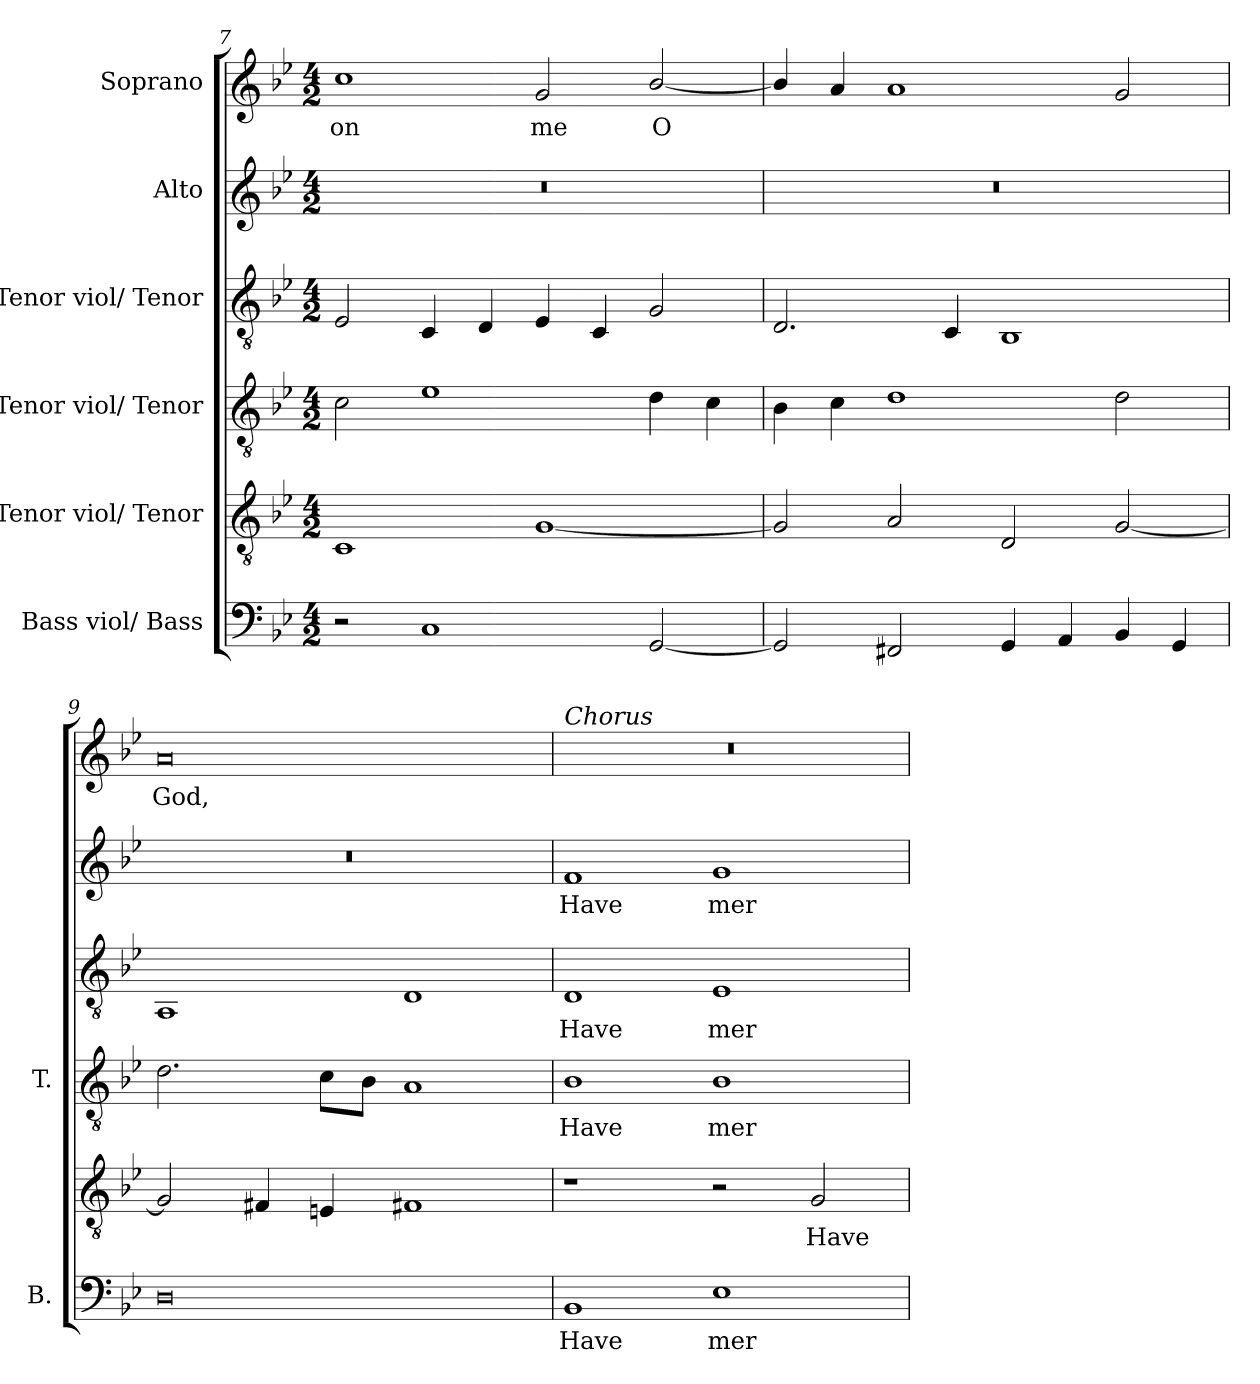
**kern	**text	**kern	**text	**kern	**text	**kern	**text	**kern	**text	**kern	**text
*part6	*part6	*part5	*part5	*part4	*part4	*part3	*part3	*part2	*part2	*part1	*part1
*staff6	*staff6	*staff5	*staff5	*staff4	*staff4	*staff3	*staff3	*staff2	*staff2	*staff1	*staff1
*I"Bass viol/ Bass	*	*I"Tenor viol/ Tenor	*	*I"Tenor viol/ Tenor	*	*I"Tenor viol/ Tenor	*	*I"Alto	*	*I"Soprano	*
*I'B.	*	*	*	*I'T.	*	*	*	*	*	*	*
*clefF4	*	*clefGv2	*	*clefGv2	*	*clefGv2	*	*clefG2	*	*clefG2	*
*	*	*ITrd7c12	*	*ITrd7c12	*	*	*	*	*	*	*
*k[b-e-]	*	*k[b-e-]	*	*k[b-e-]	*	*k[b-e-]	*	*k[b-e-]	*	*k[b-e-]	*
*B-:	*	*B-:	*	*B-:	*	*B-:	*	*B-:	*	*B-:	*
*M4/2	*	*M4/2	*	*M4/2	*	*M4/2	*	*M4/2	*	*M4/2	*
=7	=7	=7	=7	=7	=7	=7	=7	=7	=7	=7	=7
!	!	!	!	!	!	!	!	!LO:N:vis=1	!	!	!
!	!	!	!	!	!	!	!	!	!	!	!LO:LY:b:color=#000000
2r	.	1CCi	.	2Ci\	.	2E-i/	.	0r	.	1cci	-on
1Ci	.	.	.	1E-i	.	4Ci/	.	.	.	.	.
.	.	.	.	.	.	4Di/	.	.	.	.	.
!	!	!	!	!	!	!	!	!	!	!	!LO:LY:b:color=#000000
.	.	[1GGi	.	.	.	4E-i/	.	.	.	2gi/	me
.	.	.	.	.	.	4Ci/	.	.	.	.	.
!	!	!	!	!	!	!	!	!	!	!	!LO:LY:b:color=#000000
[2GGi/	.	.	.	4Di\	.	2Gi/	.	.	.	[2b-i/	O
.	.	.	.	4Ci\	.	.	.	.	.	.	.
=8	=8	=8	=8	=8	=8	=8	=8	=8	=8	=8	=8
!	!	!	!	!	!	!	!	!LO:N:vis=1	!	!	!
2GGi/]	.	2GGi/]	.	4BB-i\	.	2.Di/	.	0r	.	4b-i/]	.
.	.	.	.	4Ci\	.	.	.	.	.	4ai/	.
2FF#Xi/	.	2AAi/	.	1Di	.	.	.	.	.	1ai	.
.	.	.	.	.	.	4Ci/	.	.	.	.	.
4GGi/	.	2DDi/	.	.	.	1BB-i	.	.	.	.	.
4AAi/	.	.	.	.	.	.	.	.	.	.	.
4BB-i/	.	[2GGi/	.	2Di\	.	.	.	.	.	2gi/	.
4GGi/	.	.	.	.	.	.	.	.	.	.	.
=9	=9	=9	=9	=9	=9	=9	=9	=9	=9	=9	=9
!	!	!	!	!	!	!	!	!LO:N:vis=1	!	!	!
!	!	!	!	!	!	!	!	!	!	!	!LO:LY:b:color=#000000
0Di	.	2GGi/]	.	2.Di\	.	1AAi	.	0r	.	0ai	God,
.	.	4FF#Xi/	.	.	.	.	.	.	.	.	.
.	.	4EEni/	.	8Ci\L	.	.	.	.	.	.	.
.	.	.	.	8BB-i\J	.	.	.	.	.	.	.
.	.	1FF#Xi	.	1AAi	.	1Di	.	.	.	.	.
!!LO:PB:g=z
=10	=10	=10	=10	=10	=10	=10	=10	=10	=10	=10	=10
!	!LO:LY:b:color=#000000	!	!	!	!	!	!	!	!	!	!
!	!	!	!	!	!LO:LY:b:color=#000000	!	!	!	!	!	!
!	!	!	!	!	!	!	!LO:LY:b:color=#000000	!	!	!	!
!	!	!	!	!	!	!	!	!	!	!LO:TX:a:i:t=Chorus	!
!	!	!	!	!	!	!	!	!	!LO:LY:b:color=#000000	!LO:N:vis=1	!
1BB-i	Have	1r	.	1BB-i	Have	1Di	Have	1fi	Have	0r	.
!	!LO:LY:b:color=#000000	!	!	!	!	!	!	!	!	!	!
!	!	!	!	!	!LO:LY:b:color=#000000	!	!	!	!	!	!
!	!	!	!	!	!	!	!LO:LY:b:color=#000000	!	!	!	!
!	!	!	!	!	!	!	!	!	!LO:LY:b:color=#000000	!	!
1E-i	mer-	2r	.	1BB-i	mer-	1E-i	mer-	1gi	mer-	.	.
!	!	!	!LO:LY:b:color=#000000	!	!	!	!	!	!	!	!
.	.	2GGi/	Have	.	.	.	.	.	.	.	.
=	=	=	=	=	=	=	=	=	=	=	=
*-	*-	*-	*-	*-	*-	*-	*-	*-	*-	*-	*-
